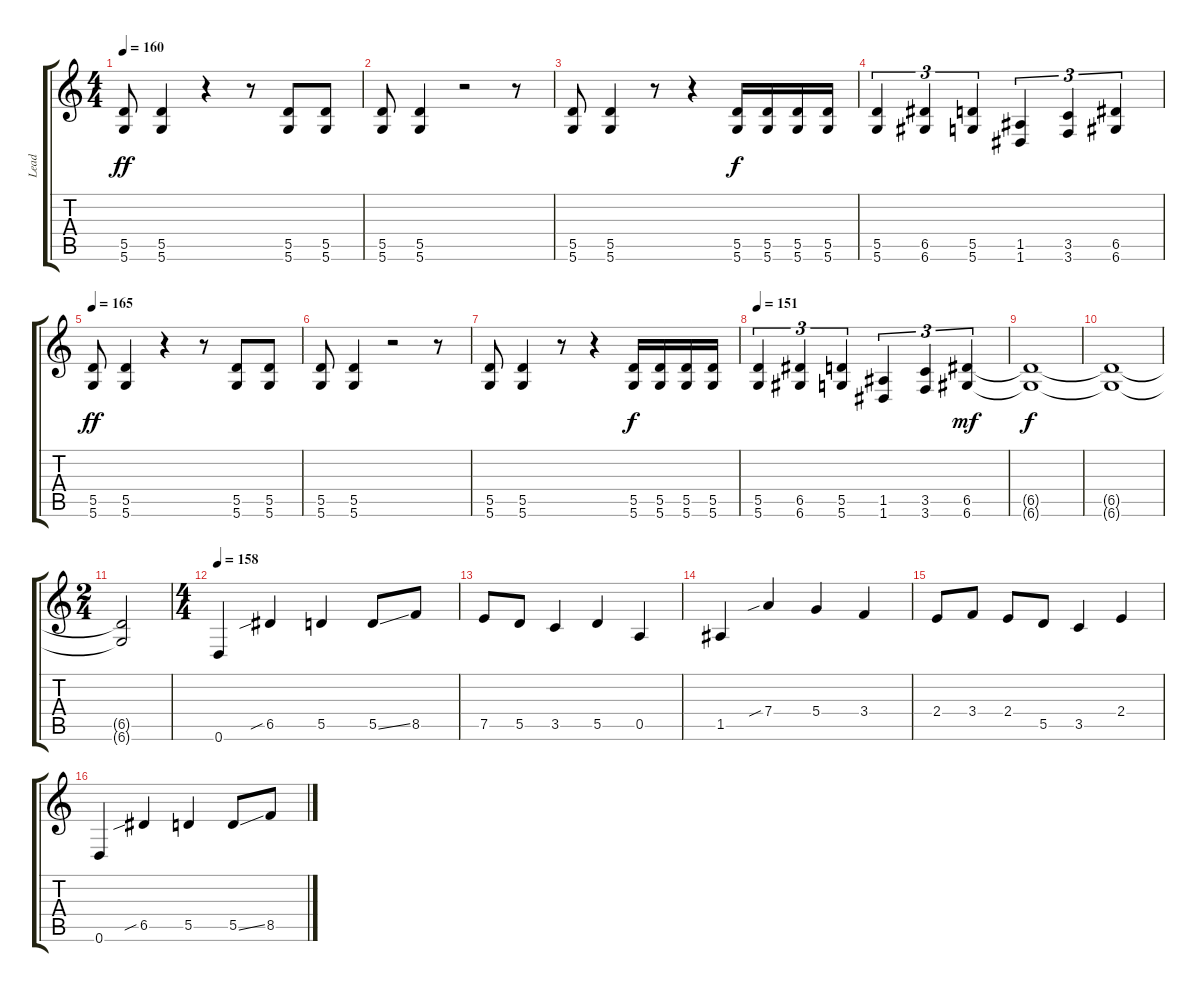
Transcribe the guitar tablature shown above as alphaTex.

\track ("Lead" "Lead") {instrument overdrivenguitar}
\staff {score tabs}
\tuning (E4 B3 G3 D3 A2 D2) {hide}
\ts (4 4)
\tempo 160
\clef g2
\ks c
(5.5 5.6).8{dy ff} (5.5 5.6).4 r.4 r.8 (5.5 5.6).8 (5.5 5.6).8 |
(5.5 5.6).8 (5.5 5.6).4 r.2 r.8 |
(5.5 5.6).8 (5.5 5.6).4 r.8 r.4 (5.5 5.6).16{dy f} (5.5 5.6).16 (5.5 5.6).16 (5.5 5.6).16 |
(5.5 5.6).4{tu (3 2)} (6.5 6.6).4{tu (3 2)} (5.5 5.6).4{tu (3 2)} (1.5 1.6).4{tu (3 2)} (3.5 3.6).4{tu (3 2)} (6.5 6.6).4{tu (3 2)} |
\tempo 165
(5.5 5.6).8{dy ff} (5.5 5.6).4 r.4 r.8 (5.5 5.6).8 (5.5 5.6).8 |
(5.5 5.6).8 (5.5 5.6).4 r.2 r.8 |
(5.5 5.6).8 (5.5 5.6).4 r.8 r.4 (5.5 5.6).16{dy f} (5.5 5.6).16 (5.5 5.6).16 (5.5 5.6).16 |
\tempo 151
(5.5 5.6).4{tu (3 2)} (6.5 6.6).4{tu (3 2)} (5.5 5.6).4{tu (3 2)} (1.5 1.6).4{tu (3 2)} (3.5 3.6).4{tu (3 2)} (6.5 6.6).4{tu (3 2) dy mf} |
(6.5{t} 6.6{t}).1{dy f} |
(6.5{t} 6.6{t}).1 |
\ts (2 4)
(6.5{t} 6.6{t}).2 |
\ts (4 4)
\tempo 158
0.6.4 6.5{sib}.4 5.5.4 5.5{ss}.8 8.5.8 |
7.5.8 5.5.8 3.5.4 5.5.4 0.5.4 |
1.5.4 7.4{sib}.4 5.4.4 3.4.4 |
2.4.8 3.4.8 2.4.8 5.5.8 3.5.4 2.4.4 |
0.6.4 6.5{sib}.4 5.5.4 5.5{ss}.8 8.5.8
